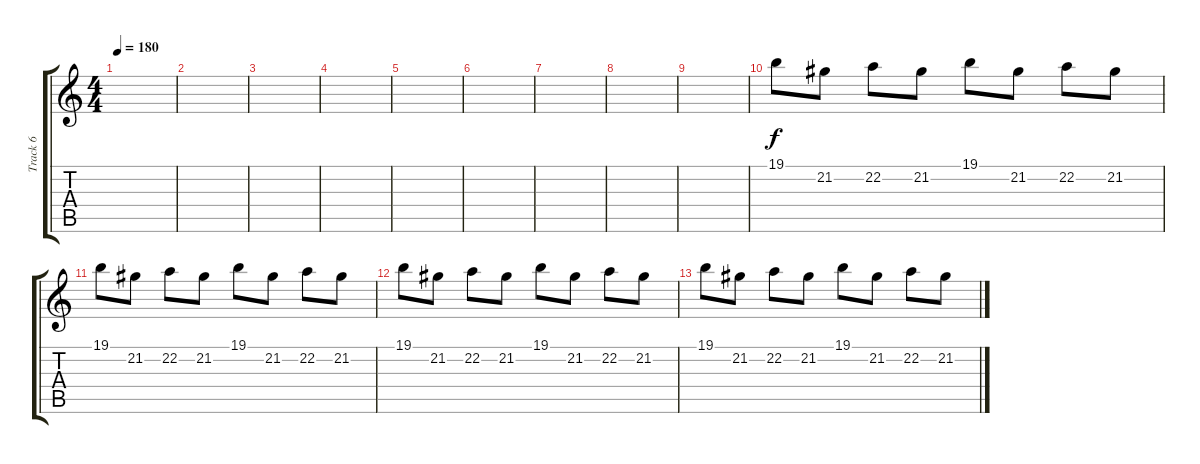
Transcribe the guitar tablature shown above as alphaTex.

\track ("Track 6" "Track 6") {instrument violin}
\staff {score tabs}
\tuning (E4 B3 G3 D3 A2 E2) {hide}
\ts (4 4)
\tempo 180
\clef g2
\ks c
|
|
|
|
|
|
|
|
|
19.1.8 21.2.8 22.2.8 21.2.8 19.1.8 21.2.8 22.2.8 21.2.8 |
19.1.8 21.2.8 22.2.8 21.2.8 19.1.8 21.2.8 22.2.8 21.2.8 |
19.1.8 21.2.8 22.2.8 21.2.8 19.1.8 21.2.8 22.2.8 21.2.8 |
19.1.8 21.2.8 22.2.8 21.2.8 19.1.8 21.2.8 22.2.8 21.2.8
